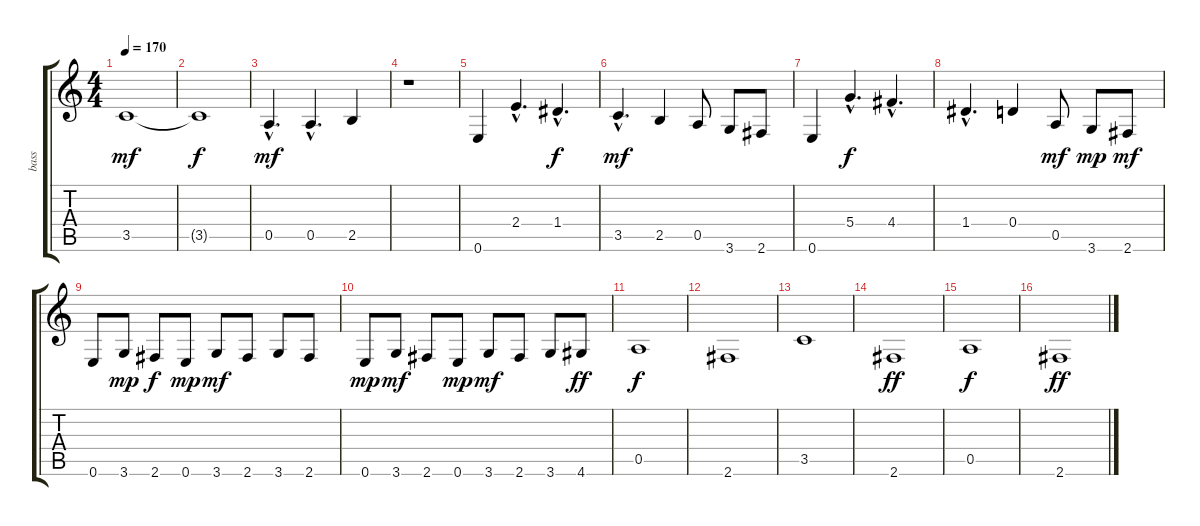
\track ("bass" "bass") {instrument electricbasspick}
\staff {score tabs}
\tuning (E4 B3 G3 D3 A2 E2) {hide}
\ts (4 4)
\tempo 170
\clef g2
\ks c
3.5.1{dy mf} |
3.5{t}.1{dy f} |
0.5{hac}.4{d dy mf} 0.5{hac}.4{d} 2.5.4 |
r.1 |
0.6.4 2.4{hac}.4{d} 1.4{hac}.4{d dy f} |
3.5{hac}.4{d dy mf} 2.5.4 0.5.8 3.6.8 2.6.8 |
0.6.4 5.4{hac}.4{d dy f} 4.4{hac}.4{d} |
1.4{hac}.4{d} 0.4.4 0.5.8{dy mf} 3.6.8{dy mp} 2.6.8{dy mf} |
0.6.8 3.6.8{dy mp} 2.6.8{dy f} 0.6.8{dy mp} 3.6.8{dy mf} 2.6.8 3.6.8 2.6.8 |
0.6.8{dy mp} 3.6.8{dy mf} 2.6.8 0.6.8{dy mp} 3.6.8{dy mf} 2.6.8 3.6.8 4.6.8{dy ff} |
0.5.1{dy f} |
2.6.1 |
3.5.1 |
2.6.1{dy ff} |
0.5.1{dy f} |
2.6.1{dy ff}
